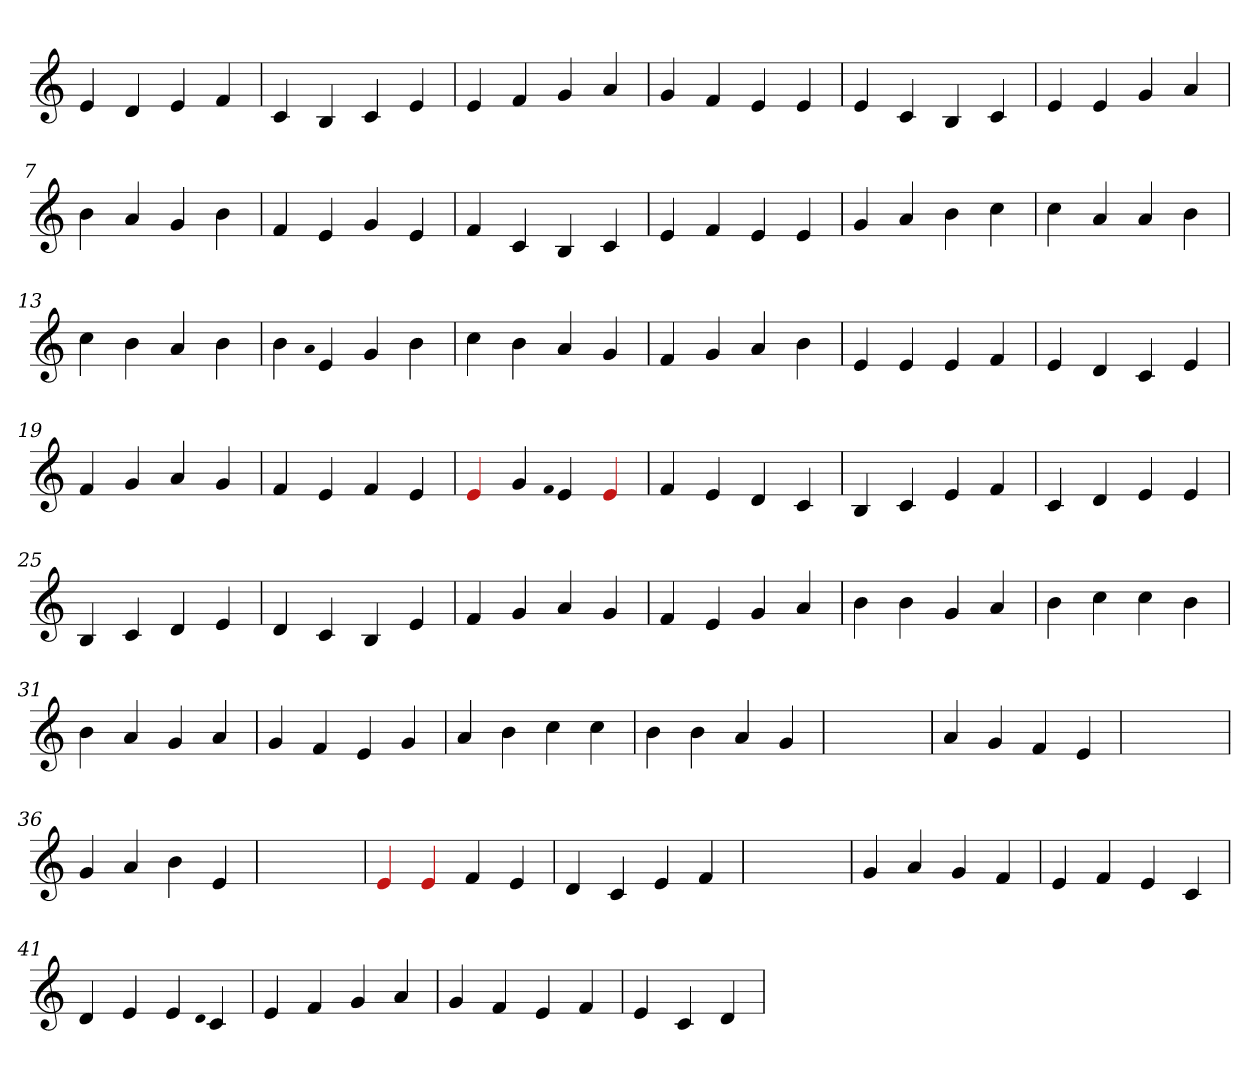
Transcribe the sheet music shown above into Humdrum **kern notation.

**kern
*part1
*staff1
*clefG2
=1
4e
4d
4e
4f
=2
4c
4B
4c
4e
=3
4e
4f
4g
4a
=4
4g
4f
4e
4e
=5
4e
4c
4B
4c
=6
4e
4e
4g
4a
=7
4b
4a
4g
4b
=8
4f
4e
4g
4e
=9
4f
4c
4B
4c
=10
4e
4f
4e
4e
=11
4g
4a
4b
4cc
=12
4cc
4a
4a
4b
=13
4cc
4b
4a
4b
=14
4b
qqa
4e
4g
4b
=15
4cc
4b
4a
4g
=16
4f
4g
4a
4b
=17
4e
4e
4e
4f
=18
4e
4d
4c
4e
=19
4f
4g
4a
4g
=20
4f
4e
4f
4e
=21
4Re
4g
qqf
4e
4Re
=22
4f
4e
4d
4c
=23
4B
4c
4e
4f
=24
4c
4d
4e
4e
=25
4B
4c
4d
4e
=26
4d
4c
4B
4e
=27
4f
4g
4a
4g
=28
4f
4e
4g
4a
=29
4b
4b
4g
4a
=30
4b
4cc
4cc
4b
=31
4b
4a
4g
4a
=32
4g
4f
4e
4g
=33
4a
4b
4cc
4cc
=34
4b
4b
4a
4g
=35
1ryy
=35
4a
4g
4f
4e
=36
1ryy
=36
4g
4a
4b
4e
=37
1ryy
=37
4Re
4Re
4f
4e
=38
4d
4c
4e
4f
=39
1ryy
=39
4g
4a
4g
4f
=40
4e
4f
4e
4c
=41
4d
4e
4e
qqd
4c
=42
4e
4f
4g
4a
=43
4g
4f
4e
4f
=44
4e
4c
4d
=
*-
